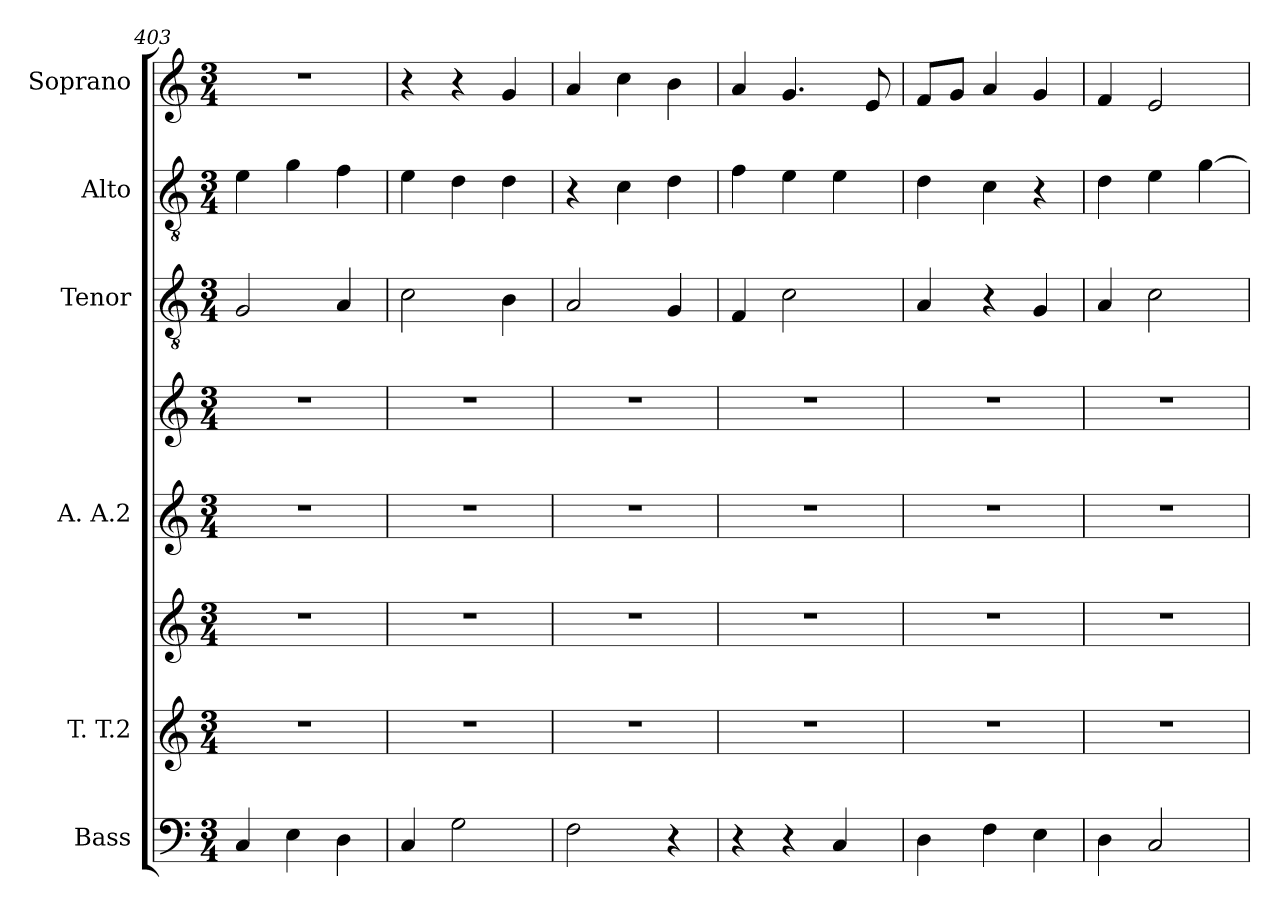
**kern	**kern	**kern	**kern	**kern	**kern	**kern	**kern
*part6	*part5	*part5	*part4	*part4	*part3	*part2	*part1
*staff8	*staff7	*staff6	*staff5	*staff4	*staff3	*staff2	*staff1
*I"Bass	*I"T. T.2	*	*I"A. A.2	*	*I"Tenor	*I"Alto	*I"Soprano
*I'B.	*I'T.	*	*I'A.	*	*I'T.	*I'A.	*I'S.
*clefF4	*clefG2	*clefG2	*clefG2	*clefG2	*clefGv2	*clefGv2	*clefG2
*k[]	*k[]	*k[]	*k[]	*k[]	*k[]	*k[]	*k[]
*C:	*C:	*C:	*C:	*C:	*C:	*C:	*C:
*M3/4	*M3/4	*M3/4	*M3/4	*M3/4	*M3/4	*M3/4	*M3/4
=403	=403	=403	=403	=403	=403	=403	=403
!	!	!	!	!	!	!	!LO:N:vis=1
4C/	2.r	2.r	2.r	2.r	2G/	4e\	2.r
4E\	.	.	.	.	.	4g\	.
4D\	.	.	.	.	4A/	4f\	.
=404	=404	=404	=404	=404	=404	=404	=404
4C/	2.r	2.r	2.r	2.r	2c\	4e\	4r
2G\	.	.	.	.	.	4d\	4r
.	.	.	.	.	4B\	4d\	4g/
=405	=405	=405	=405	=405	=405	=405	=405
2F\	2.r	2.r	2.r	2.r	2A/	4r	4a/
.	.	.	.	.	.	4c\	4cc\
4r	.	.	.	.	4G/	4d\	4b\
=406	=406	=406	=406	=406	=406	=406	=406
4r	2.r	2.r	2.r	2.r	4F/	4f\	4a/
4r	.	.	.	.	2c\	4e\	4.g/
4C/	.	.	.	.	.	4e\	.
.	.	.	.	.	.	.	8e/
!!LO:PB:g=z
=407	=407	=407	=407	=407	=407	=407	=407
4D\	2.r	2.r	2.r	2.r	4A/	4d\	8f/L
.	.	.	.	.	.	.	8g/J
4F\	.	.	.	.	4r	4c\	4a/
4E\	.	.	.	.	4G/	4r	4g/
=408	=408	=408	=408	=408	=408	=408	=408
4D\	2.r	2.r	2.r	2.r	4A/	4d\	4f/
2C/	.	.	.	.	2c\	4e\	2e/
.	.	.	.	.	.	[>4g\	.
=	=	=	=	=	=	=	=
*-	*-	*-	*-	*-	*-	*-	*-
